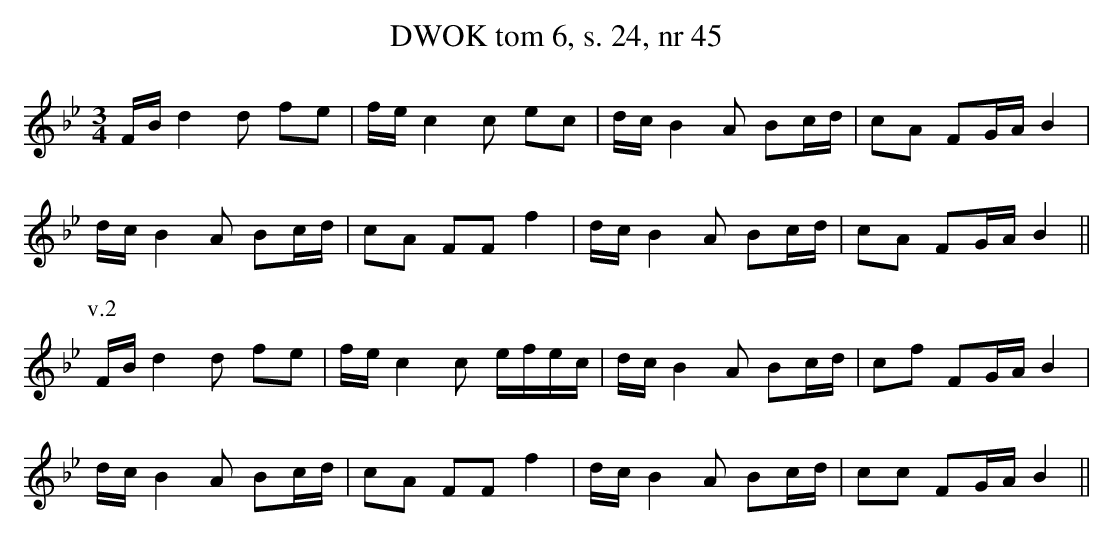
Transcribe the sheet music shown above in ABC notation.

X:1
T:DWOK tom 6, s. 24, nr 45
L:1/16
M:3/4
K:Bb
FBd4d2 f2e2|fec4c2 e2c2|dcB4A2 B2cd|c2A2 F2GA B4|
dcB4A2 B2cd|c2A2 F2F2 f4|dcB4A2 B2cd|c2A2 F2GA B4||
P:v.2
FBd4d2 f2e2|fec4c2 efec|dcB4A2 B2cd|c2f2 F2GA B4|
dcB4A2 B2cd|c2A2 F2F2 f4|dcB4A2 B2cd|c2c2 F2GA B4||
